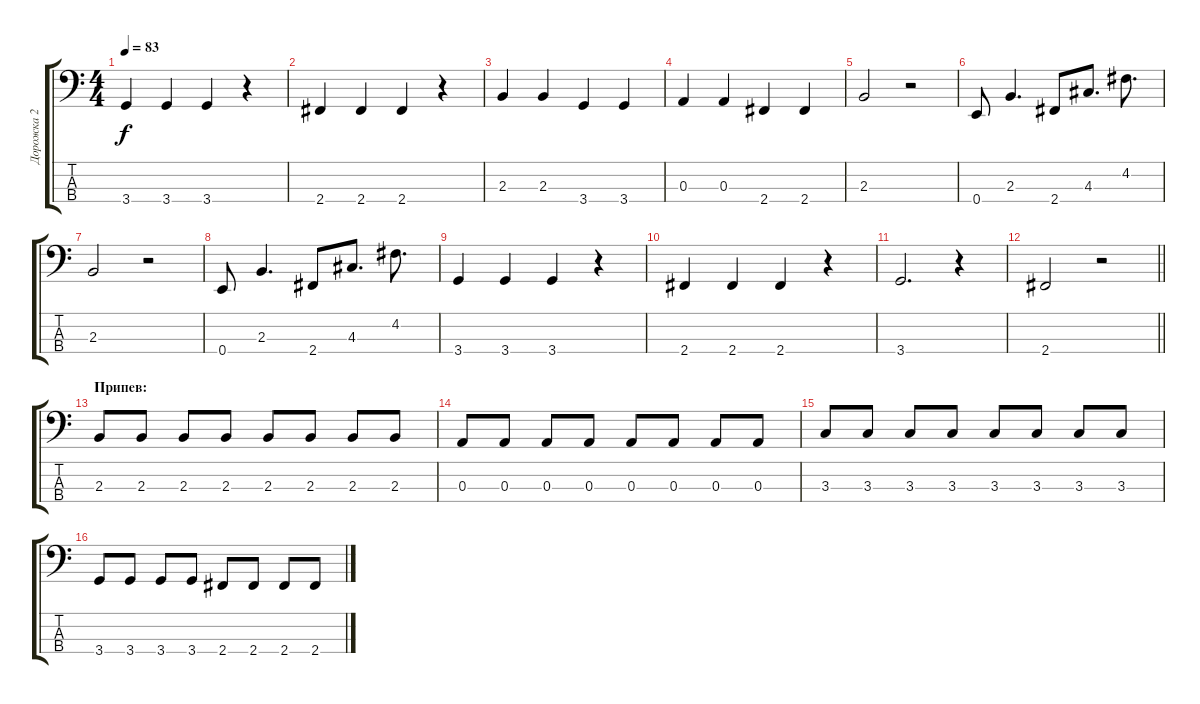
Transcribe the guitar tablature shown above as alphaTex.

\track ("Дорожка 2" "Дорожка 2") {instrument electricbassfinger}
\staff {score tabs}
\tuning (G2 D2 A1 E1) {hide}
\ts (4 4)
\tempo 83
\clef f4
\ks c
3.4.4{dy f} 3.4.4 3.4.4 r.4 |
2.4.4 2.4.4 2.4.4 r.4 |
2.3.4 2.3.4 3.4.4 3.4.4 |
0.3.4 0.3.4 2.4.4 2.4.4 |
2.3.2 r.2 |
0.4.8 2.3.4{d} 2.4.8 4.3.8{d} 4.2.8{d} |
2.3.2 r.2 |
0.4.8 2.3.4{d} 2.4.8 4.3.8{d} 4.2.8{d} |
3.4.4 3.4.4 3.4.4 r.4 |
2.4.4 2.4.4 2.4.4 r.4 |
3.4.2{d} r.4 |
\barLineRight lightlight
2.4.2 r.2 |
\section ("" "Припев:")
2.3.8 2.3.8 2.3.8 2.3.8 2.3.8 2.3.8 2.3.8 2.3.8 |
0.3.8 0.3.8 0.3.8 0.3.8 0.3.8 0.3.8 0.3.8 0.3.8 |
3.3.8 3.3.8 3.3.8 3.3.8 3.3.8 3.3.8 3.3.8 3.3.8 |
3.4.8 3.4.8 3.4.8 3.4.8 2.4.8 2.4.8 2.4.8 2.4.8
